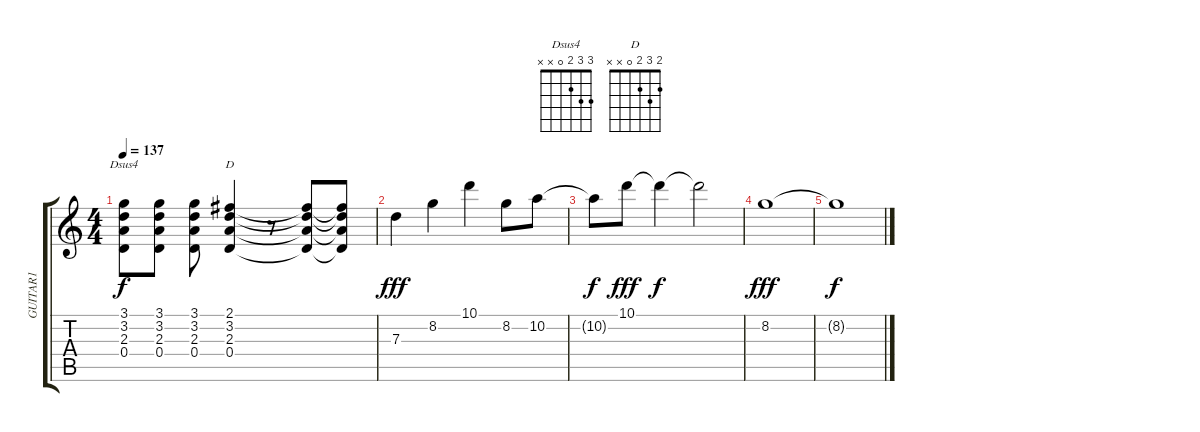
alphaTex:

\track ("GUITAR1" "GUITAR1") {instrument distortionguitar}
\staff {score tabs}
\tuning (E4 B3 G3 D3 A2 E2) {hide}
\chord ("Dsus4" 3 3 2 0 x x)
\chord ("D" 2 3 2 0 x x)
\ts (4 4)
\tempo 137
\clef g2
\ks c
(3.1 3.2 2.3 0.4).8{ch "Dsus4" dy f} (3.1 3.2 2.3 0.4).8 (3.1 3.2 2.3 0.4).8 (2.1 3.2 2.3 0.4).4{ch "D"} r.8 (2.1{t} 3.2{t} 2.3{t} 0.4{t}).8 (2.1{t} 3.2{t} 2.3{t} 0.4{t}).8 |
7.3.4{dy fff volume 16 balance 8} 8.2.4 10.1.4 8.2.8 10.2.8 |
10.2{t}.8{dy f} 10.1.8{dy fff} 10.1{t}.4{dy f} 10.1{t}.2 |
8.2.1{dy fff} |
8.2{t}.1{dy f}
